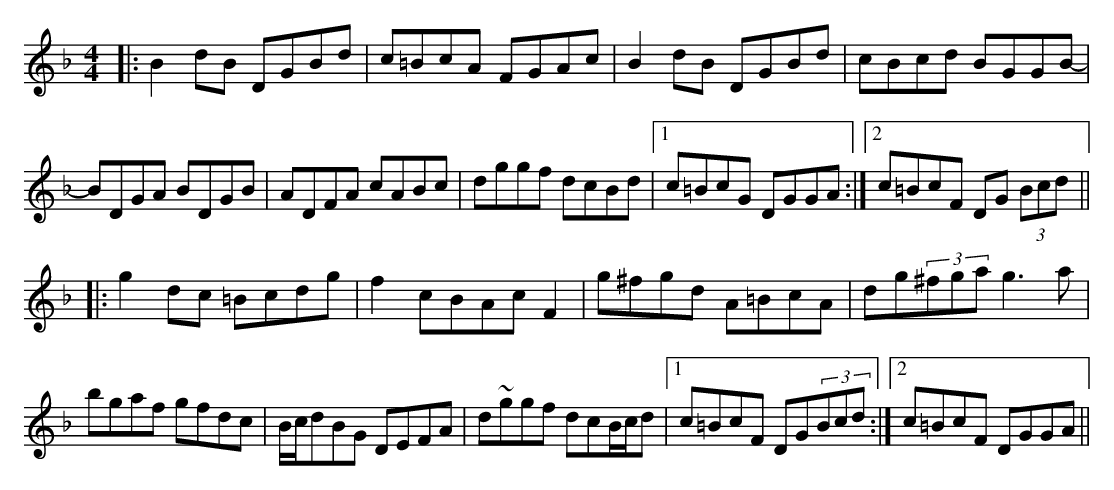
X:1
M:4/4
K:Gdor
|:B2 dB DGBd|c=BcA FGAc|B2 dB DGBd|cBcd BGGB-|
BDGA BDGB|ADFA cABc|dggf dcBd|1 c=BcG DGGA:|2 c=BcF DG (3Bcd||
|:g2 dc =Bcdg|f2 cBAcF2|g^fgd A=BcA|dg(3^fga g3 a|
bgaf gfdc|B/c/dBG DEFA|d~ggf dcB/c/d|1 c=BcF DG(3Bcd:|2 c=BcF DGGA||
